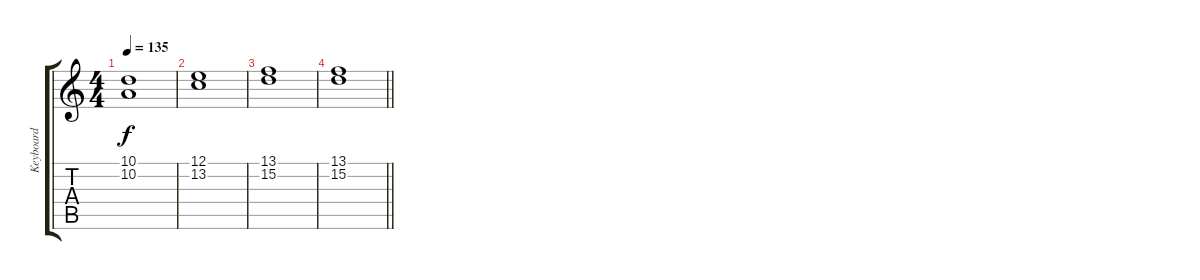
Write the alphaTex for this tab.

\track ("Keyboard" "Keyboard") {instrument pad2warm}
\staff {score tabs}
\tuning (E4 B3 G3 D3 A2 E2) {hide}
\ts (4 4)
\tempo 135
\clef g2
\ks c
(10.1 10.2).1{dy f volume 8} |
(12.1 13.2).1 |
(13.1 15.2).1 |
\barLineRight lightlight
(13.1 15.2).1
